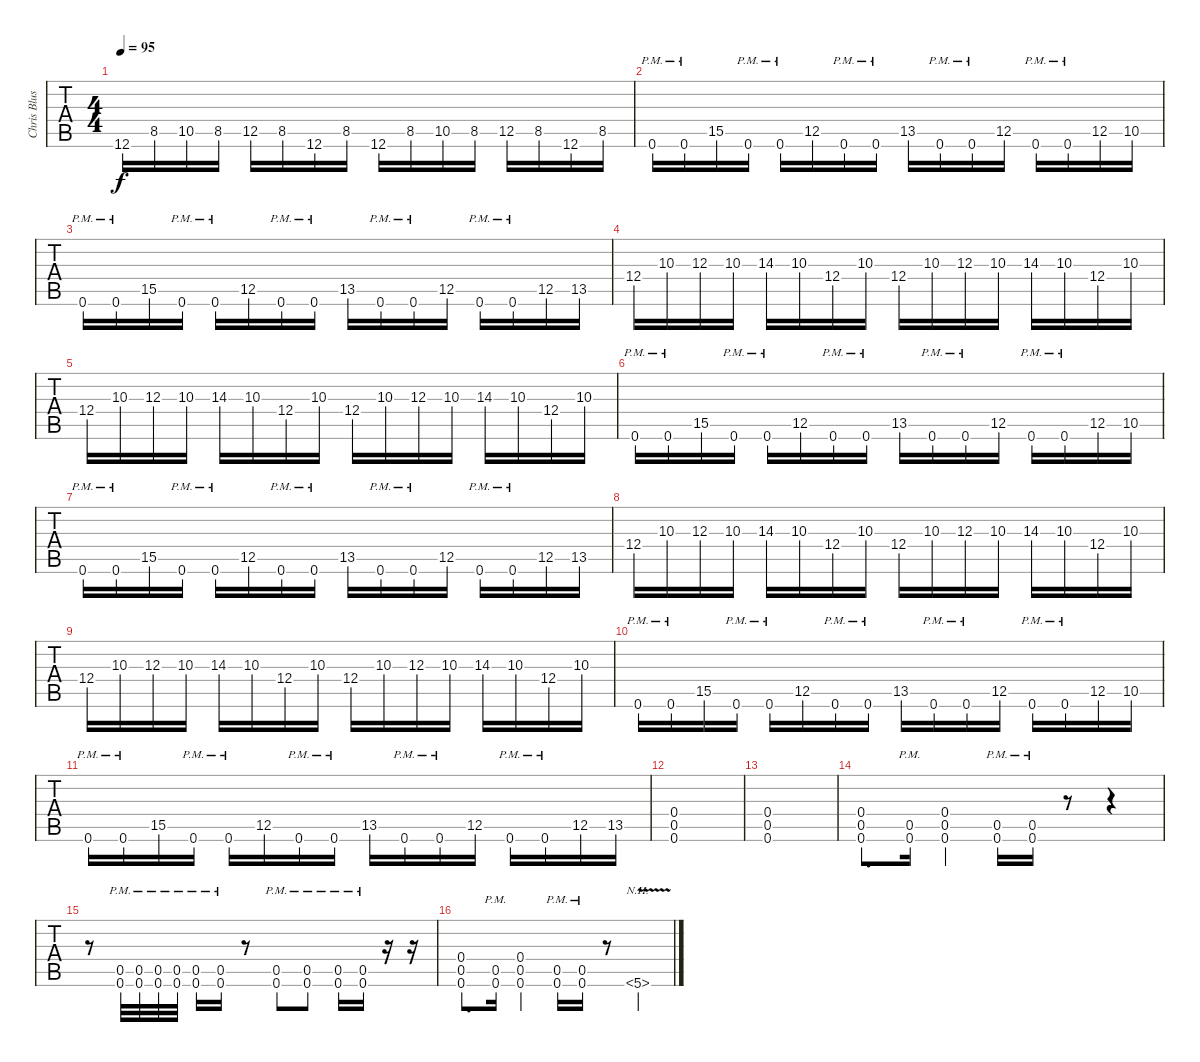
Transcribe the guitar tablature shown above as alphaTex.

\track ("Chris Bluser [Lead]" "Chris Blus") {instrument distortionguitar}
\staff {tabs}
\tuning (E4 B3 G3 D3 A2 D2) {hide}
\ts (4 4)
\tempo 95
\clef g2
\ks c
12.6.16{dy f} 8.5.16 10.5.16 8.5.16 12.5.16 8.5.16 12.6.16 8.5.16 12.6.16 8.5.16 10.5.16 8.5.16 12.5.16 8.5.16 12.6.16 8.5.16 |
0.6{pm}.16 0.6{pm}.16 15.5.16 0.6{pm}.16 0.6{pm}.16 12.5.16 0.6{pm}.16 0.6{pm}.16 13.5.16 0.6{pm}.16 0.6{pm}.16 12.5.16 0.6{pm}.16 0.6{pm}.16 12.5.16 10.5.16 |
0.6{pm}.16 0.6{pm}.16 15.5.16 0.6{pm}.16 0.6{pm}.16 12.5.16 0.6{pm}.16 0.6{pm}.16 13.5.16 0.6{pm}.16 0.6{pm}.16 12.5.16 0.6{pm}.16 0.6{pm}.16 12.5.16 13.5.16 |
12.4.16 10.3.16 12.3.16 10.3.16 14.3.16 10.3.16 12.4.16 10.3.16 12.4.16 10.3.16 12.3.16 10.3.16 14.3.16 10.3.16 12.4.16 10.3.16 |
12.4.16 10.3.16 12.3.16 10.3.16 14.3.16 10.3.16 12.4.16 10.3.16 12.4.16 10.3.16 12.3.16 10.3.16 14.3.16 10.3.16 12.4.16 10.3.16 |
0.6{pm}.16 0.6{pm}.16 15.5.16 0.6{pm}.16 0.6{pm}.16 12.5.16 0.6{pm}.16 0.6{pm}.16 13.5.16 0.6{pm}.16 0.6{pm}.16 12.5.16 0.6{pm}.16 0.6{pm}.16 12.5.16 10.5.16 |
0.6{pm}.16 0.6{pm}.16 15.5.16 0.6{pm}.16 0.6{pm}.16 12.5.16 0.6{pm}.16 0.6{pm}.16 13.5.16 0.6{pm}.16 0.6{pm}.16 12.5.16 0.6{pm}.16 0.6{pm}.16 12.5.16 13.5.16 |
12.4.16 10.3.16 12.3.16 10.3.16 14.3.16 10.3.16 12.4.16 10.3.16 12.4.16 10.3.16 12.3.16 10.3.16 14.3.16 10.3.16 12.4.16 10.3.16 |
12.4.16 10.3.16 12.3.16 10.3.16 14.3.16 10.3.16 12.4.16 10.3.16 12.4.16 10.3.16 12.3.16 10.3.16 14.3.16 10.3.16 12.4.16 10.3.16 |
0.6{pm}.16 0.6{pm}.16 15.5.16 0.6{pm}.16 0.6{pm}.16 12.5.16 0.6{pm}.16 0.6{pm}.16 13.5.16 0.6{pm}.16 0.6{pm}.16 12.5.16 0.6{pm}.16 0.6{pm}.16 12.5.16 10.5.16 |
0.6{pm}.16 0.6{pm}.16 15.5.16 0.6{pm}.16 0.6{pm}.16 12.5.16 0.6{pm}.16 0.6{pm}.16 13.5.16 0.6{pm}.16 0.6{pm}.16 12.5.16 0.6{pm}.16 0.6{pm}.16 12.5.16 13.5.16 |
(0.4 0.5 0.6).1 |
(0.4 0.5 0.6).1 |
(0.4 0.5 0.6).8{d} (0.5{pm} 0.6).16 (0.4 0.5 0.6).4 (0.5 0.6{pm}).16 (0.5 0.6{pm}).16 r.8 r.4 |
r.8 (0.5{pm} 0.6{pm}).32 (0.5{pm} 0.6{pm}).32 (0.5{pm} 0.6{pm}).32 (0.5{pm} 0.6{pm}).32 (0.5{pm} 0.6{pm}).16 (0.5{pm} 0.6{pm}).16 r.8 (0.5{pm} 0.6{pm}).8 (0.5{pm} 0.6{pm}).8 (0.5{pm} 0.6{pm}).16 (0.5{pm} 0.6{pm}).16 r.16 r.16 |
(0.4 0.5 0.6).8{d} (0.5{pm} 0.6).16 (0.4 0.5 0.6).4 (0.5 0.6{pm}).16 (0.5 0.6{pm}).16 r.8 5.6{nh v}.4
